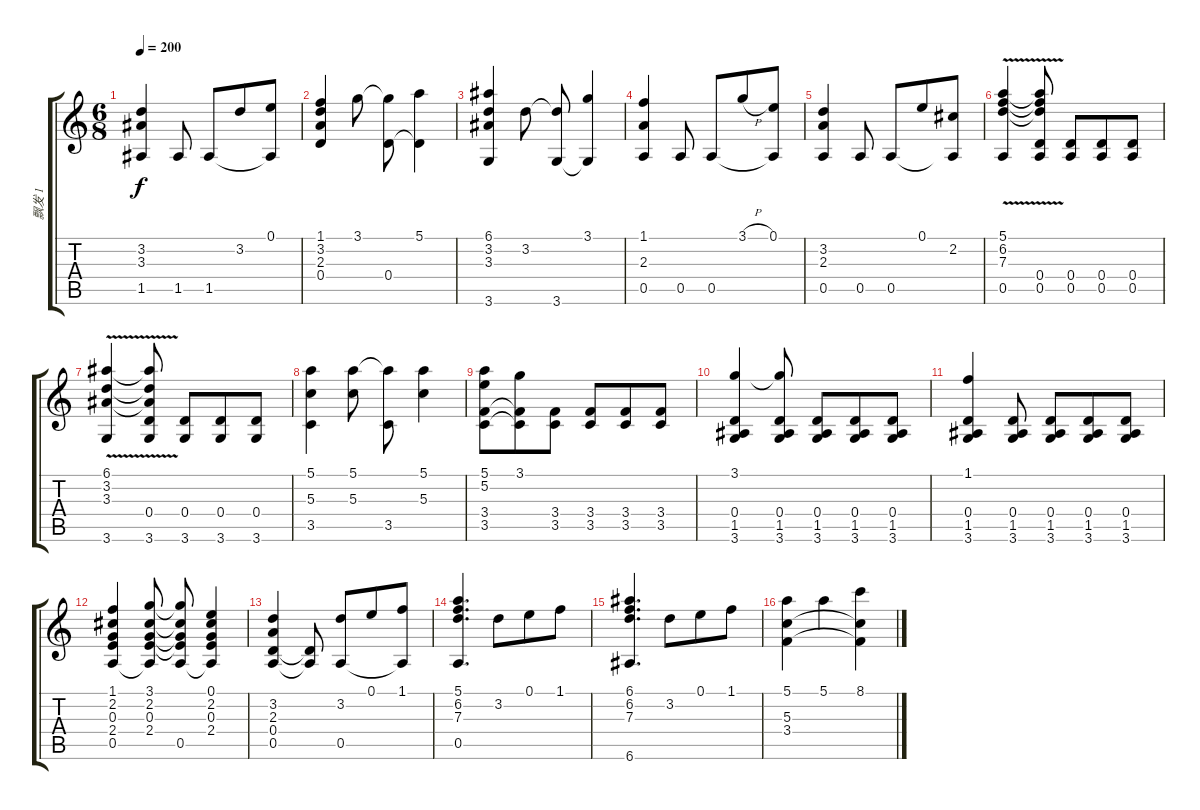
\track ("飘发 1" "飘发 1") {instrument acousticguitarsteel}
\staff {score tabs}
\tuning (E4 B3 G3 D3 A2 E2) {hide}
\ts (6 8)
\tempo 200
\clef g2
\ks c
(3.2 3.3 1.5).4{dy f} 1.5.8 1.5.8 3.2.8 (0.1 1.5{t}).8 |
(1.1 3.2 2.3 0.4).4 3.1.8 (3.1{t} 0.4).8 (5.1 0.4{t}).4 |
(6.1 3.2 3.3 3.6).4 3.2.8 (3.2{t} 3.6).8 (3.1 3.6{t}).4 |
(1.1 2.3 0.5).4 0.5.8 0.5.8 3.1{h}.8 (0.1 0.5{t}).8 |
(3.2 2.3 0.5).4 0.5.8 0.5.8 0.1.8 (2.2 0.5{t}).8 |
(5.1{v} 6.2 7.3 0.5).4 (5.1{t} 6.2{t} 7.3{t} 0.4 0.5).8 (0.4 0.5).8 (0.4 0.5).8 (0.4 0.5).8 |
(6.1 3.2{v} 3.3 3.6).4 (6.1{t} 3.2{t} 3.3{t} 0.4 3.6).8 (0.4 3.6).8 (0.4 3.6).8 (0.4 3.6).8 |
(5.1 5.3 3.5).4{txt ""} (5.1 5.3).8 (5.1{t} 3.5).8 (5.1 5.3).4 |
(5.1 5.2 3.4 3.5).8 (3.1 3.4{t} 3.5{t}).8 (3.4 3.5).8 (3.4 3.5).8 (3.4 3.5).8 (3.4 3.5).8 |
(3.1 0.4 1.5 3.6).4 (3.1{t} 0.4 1.5 3.6).8 (0.4 1.5 3.6).8 (0.4 1.5 3.6).8 (0.4 1.5 3.6).8 |
(1.1 0.4 1.5 3.6).4 (0.4 1.5 3.6).8 (0.4 1.5 3.6).8 (0.4 1.5 3.6).8 (0.4 1.5 3.6).8 |
(1.1 2.2 0.3 2.4 0.5).4 (3.1 2.2 0.3 2.4 0.5{t}).8 (3.1{t} 2.2{t} 0.3{t} 2.4{t} 0.5).8 (0.1 2.2 0.3 2.4 0.5{t}).4 |
(3.2 2.3 0.4 0.5).4 (0.4{t} 0.5{t}).8 (3.2 0.5).8 0.1.8 (1.1 0.5{t}).8 |
(5.1 6.2 7.3 0.5).4{d} 3.2.8 0.1.8 1.1.8 |
(6.1 6.2 7.3 6.6).4{d} 3.2.8 0.1.8 1.1.8 |
(5.1 5.3 3.4).4 5.1.4 (8.1 5.3{t} 3.4{t}).4
